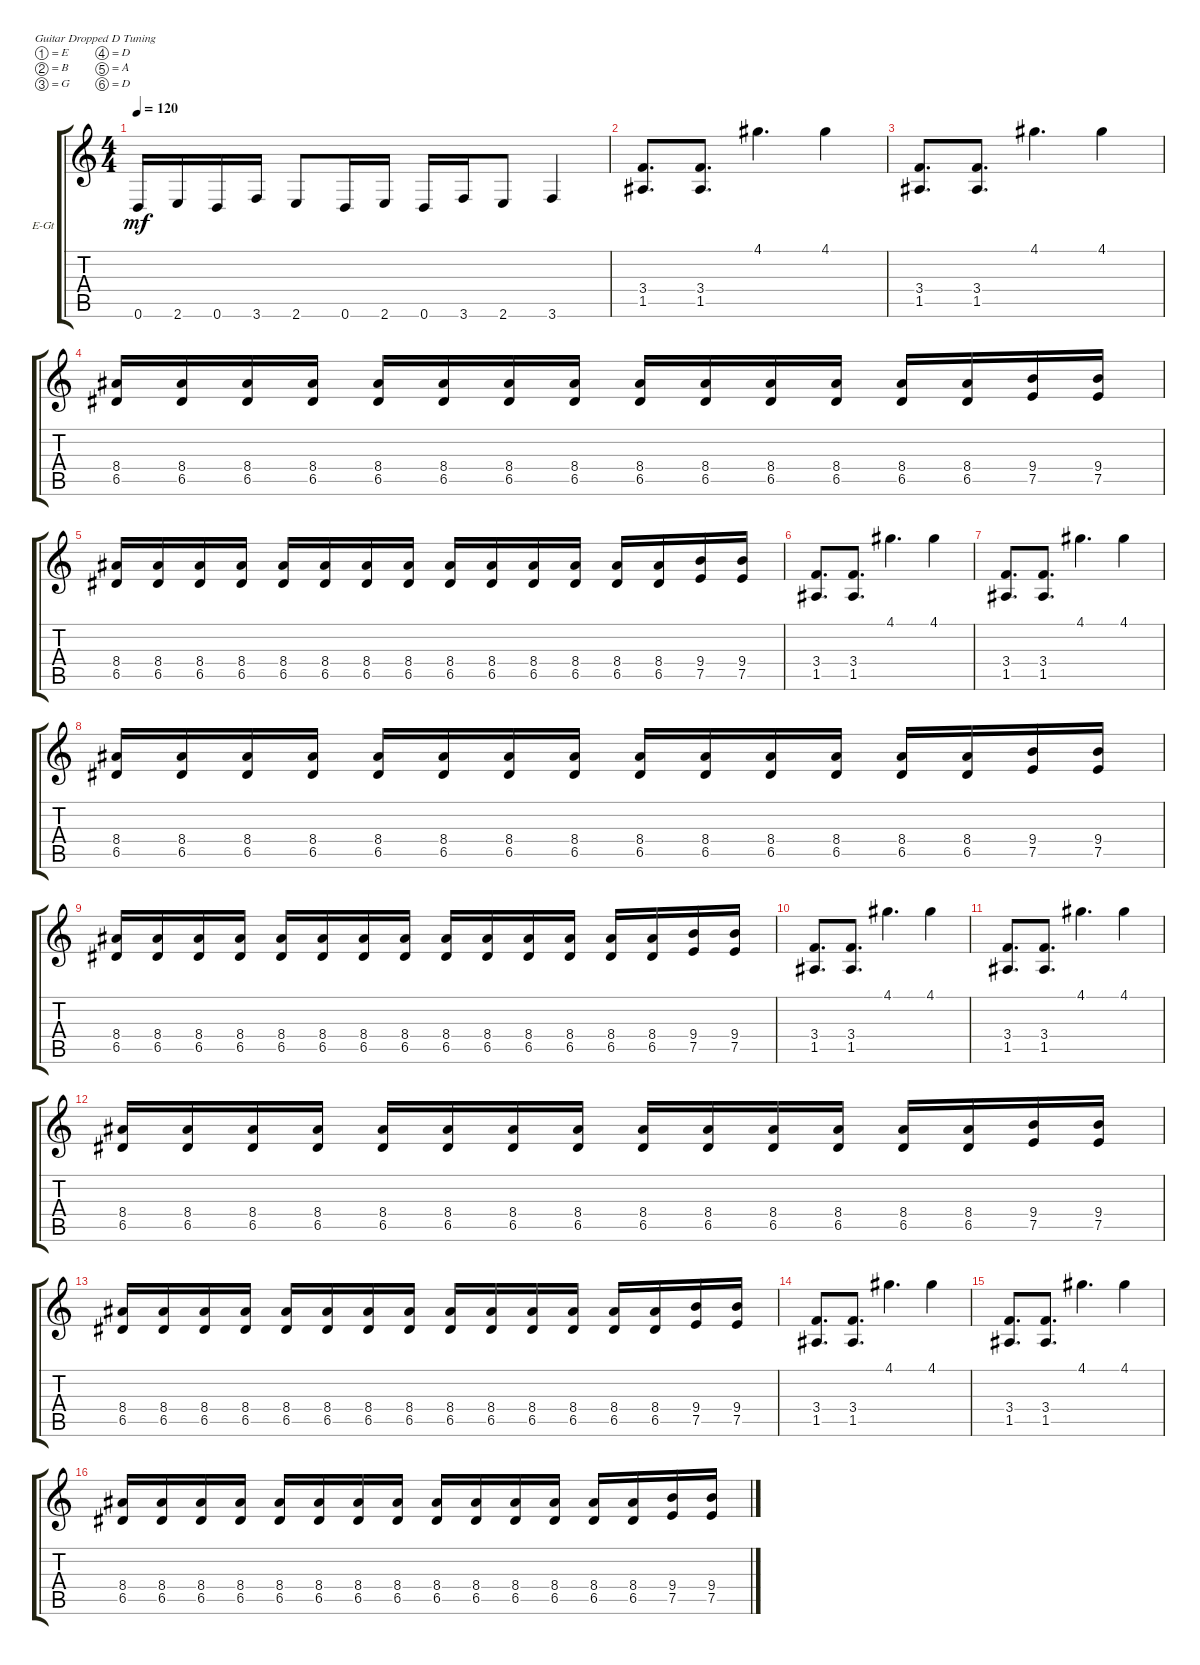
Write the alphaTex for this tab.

\defaultSystemsLayout 4
\bracketExtendMode groupsimilarinstruments
\firstSystemTrackNameOrientation horizontal
\otherSystemsTrackNameOrientation horizontal
\track ("Electric Guitar" "E-Gt") {instrument distortionguitar}
\staff {score tabs}
\tuning (E4 B3 G3 D3 A2 D2)
\ts (4 4)
\tempo 120
\clef g2
\scale
0.333333
\ks c
0.6.16{dy mf} 2.6.16 0.6.16 3.6.16 2.6.8 0.6.16 2.6.16 0.6.16 3.6.16 2.6.8 3.6.4 |
\scale
0.333333 (1.5 3.4).8{d} (1.5 3.4).8{d} 4.1.4{d} 4.1.4 |
\scale
0.333333 (1.5 3.4).8{d} (1.5 3.4).8{d} 4.1.4{d} 4.1.4 |
\scale
0.333333 (6.5 8.4).16 (6.5 8.4).16 (6.5 8.4).16 (6.5 8.4).16 (6.5 8.4).16 (6.5 8.4).16 (6.5 8.4).16 (6.5 8.4).16 (6.5 8.4).16 (6.5 8.4).16 (6.5 8.4).16 (6.5 8.4).16 (6.5 8.4).16 (6.5 8.4).16 (9.4 7.5).16 (9.4 7.5).16 |
\scale
0.333333 (6.5 8.4).16 (6.5 8.4).16 (6.5 8.4).16 (6.5 8.4).16 (6.5 8.4).16 (6.5 8.4).16 (6.5 8.4).16 (6.5 8.4).16 (6.5 8.4).16 (6.5 8.4).16 (6.5 8.4).16 (6.5 8.4).16 (6.5 8.4).16 (6.5 8.4).16 (9.4 7.5).16 (9.4 7.5).16 |
\scale
0.333333 (1.5 3.4).8{d} (1.5 3.4).8{d} 4.1.4{d} 4.1.4 |
\scale
0.333333 (1.5 3.4).8{d} (1.5 3.4).8{d} 4.1.4{d} 4.1.4 |
\scale
0.333333 (6.5 8.4).16 (6.5 8.4).16 (6.5 8.4).16 (6.5 8.4).16 (6.5 8.4).16 (6.5 8.4).16 (6.5 8.4).16 (6.5 8.4).16 (6.5 8.4).16 (6.5 8.4).16 (6.5 8.4).16 (6.5 8.4).16 (6.5 8.4).16 (6.5 8.4).16 (9.4 7.5).16 (9.4 7.5).16 |
\scale
0.333333 (6.5 8.4).16 (6.5 8.4).16 (6.5 8.4).16 (6.5 8.4).16 (6.5 8.4).16 (6.5 8.4).16 (6.5 8.4).16 (6.5 8.4).16 (6.5 8.4).16 (6.5 8.4).16 (6.5 8.4).16 (6.5 8.4).16 (6.5 8.4).16 (6.5 8.4).16 (9.4 7.5).16 (9.4 7.5).16 |
\scale
0.333333 (1.5 3.4).8{d} (1.5 3.4).8{d} 4.1.4{d} 4.1.4 |
\scale
0.333333 (1.5 3.4).8{d} (1.5 3.4).8{d} 4.1.4{d} 4.1.4 |
\scale
0.333333 (6.5 8.4).16 (6.5 8.4).16 (6.5 8.4).16 (6.5 8.4).16 (6.5 8.4).16 (6.5 8.4).16 (6.5 8.4).16 (6.5 8.4).16 (6.5 8.4).16 (6.5 8.4).16 (6.5 8.4).16 (6.5 8.4).16 (6.5 8.4).16 (6.5 8.4).16 (9.4 7.5).16 (9.4 7.5).16 |
\scale
0.333333 (6.5 8.4).16 (6.5 8.4).16 (6.5 8.4).16 (6.5 8.4).16 (6.5 8.4).16 (6.5 8.4).16 (6.5 8.4).16 (6.5 8.4).16 (6.5 8.4).16 (6.5 8.4).16 (6.5 8.4).16 (6.5 8.4).16 (6.5 8.4).16 (6.5 8.4).16 (9.4 7.5).16 (9.4 7.5).16 |
\scale
0.333333 (1.5 3.4).8{d} (1.5 3.4).8{d} 4.1.4{d} 4.1.4 |
\scale
0.333333 (1.5 3.4).8{d} (1.5 3.4).8{d} 4.1.4{d} 4.1.4 |
\scale
0.333333 (6.5 8.4).16 (6.5 8.4).16 (6.5 8.4).16 (6.5 8.4).16 (6.5 8.4).16 (6.5 8.4).16 (6.5 8.4).16 (6.5 8.4).16 (6.5 8.4).16 (6.5 8.4).16 (6.5 8.4).16 (6.5 8.4).16 (6.5 8.4).16 (6.5 8.4).16 (9.4 7.5).16 (9.4 7.5).16
